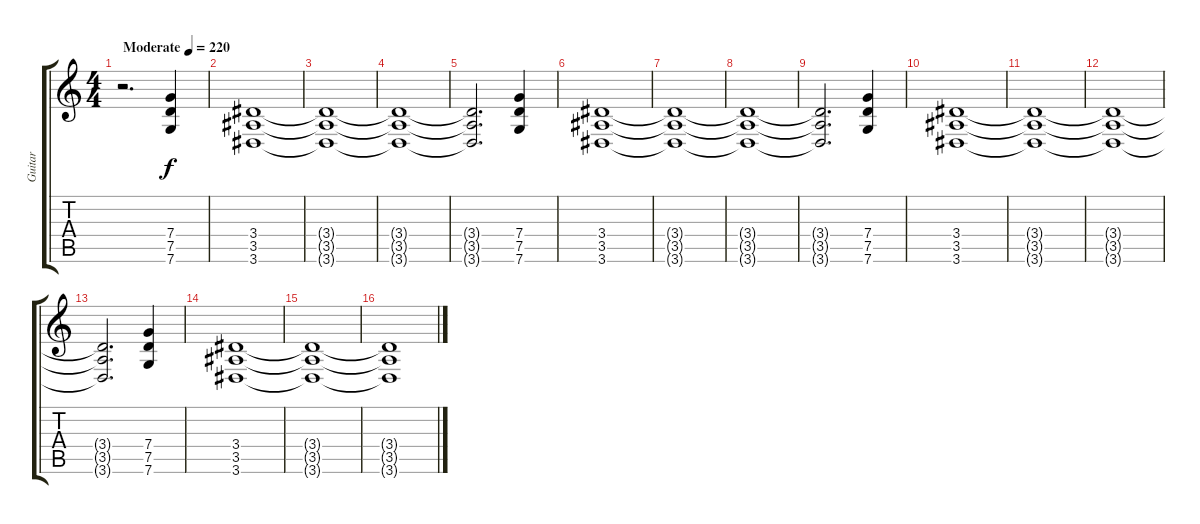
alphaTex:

\track ("Guitar" "Guitar") {instrument distortionguitar}
\staff {score tabs}
\tuning (D4 A3 F3 C3 G2 C2) {hide}
\ts (4 4)
\tempo (220 "Moderate")
\clef g2
\ks c
r.2{d dy f instrument distortionguitar} (7.4 7.5 7.6).4 |
(3.4 3.5 3.6).1 |
(3.4{t} 3.5{t} 3.6{t}).1 |
(3.4{t} 3.5{t} 3.6{t}).1 |
(3.4{t} 3.5{t} 3.6{t}).2{d} (7.4 7.5 7.6).4 |
(3.4 3.5 3.6).1 |
(3.4{t} 3.5{t} 3.6{t}).1 |
(3.4{t} 3.5{t} 3.6{t}).1 |
(3.4{t} 3.5{t} 3.6{t}).2{d} (7.4 7.5 7.6).4 |
(3.4 3.5 3.6).1 |
(3.4{t} 3.5{t} 3.6{t}).1 |
(3.4{t} 3.5{t} 3.6{t}).1 |
(3.4{t} 3.5{t} 3.6{t}).2{d} (7.4 7.5 7.6).4 |
(3.4 3.5 3.6).1 |
(3.4{t} 3.5{t} 3.6{t}).1 |
(3.4{t} 3.5{t} 3.6{t}).1
